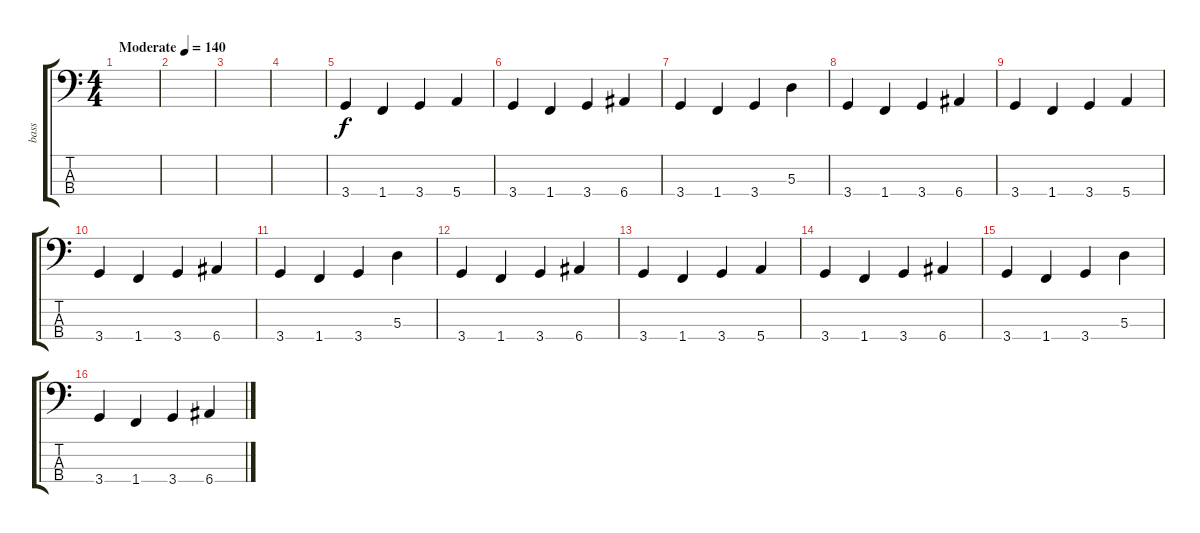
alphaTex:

\track ("bass" "bass") {instrument electricbasspick}
\staff {score tabs}
\tuning (G2 D2 A1 E1) {hide}
\ts (4 4)
\tempo (140 "Moderate")
\clef f4
\ks c
|
|
|
|
3.4.4 1.4.4 3.4.4 5.4.4 |
3.4.4 1.4.4 3.4.4 6.4.4 |
3.4.4 1.4.4 3.4.4 5.3.4 |
3.4.4 1.4.4 3.4.4 6.4.4 |
3.4.4 1.4.4 3.4.4 5.4.4 |
3.4.4 1.4.4 3.4.4 6.4.4 |
3.4.4 1.4.4 3.4.4 5.3.4 |
3.4.4 1.4.4 3.4.4 6.4.4 |
3.4.4{dy f} 1.4.4 3.4.4 5.4.4 |
3.4.4 1.4.4 3.4.4 6.4.4 |
3.4.4 1.4.4 3.4.4 5.3.4 |
3.4.4 1.4.4 3.4.4 6.4.4
